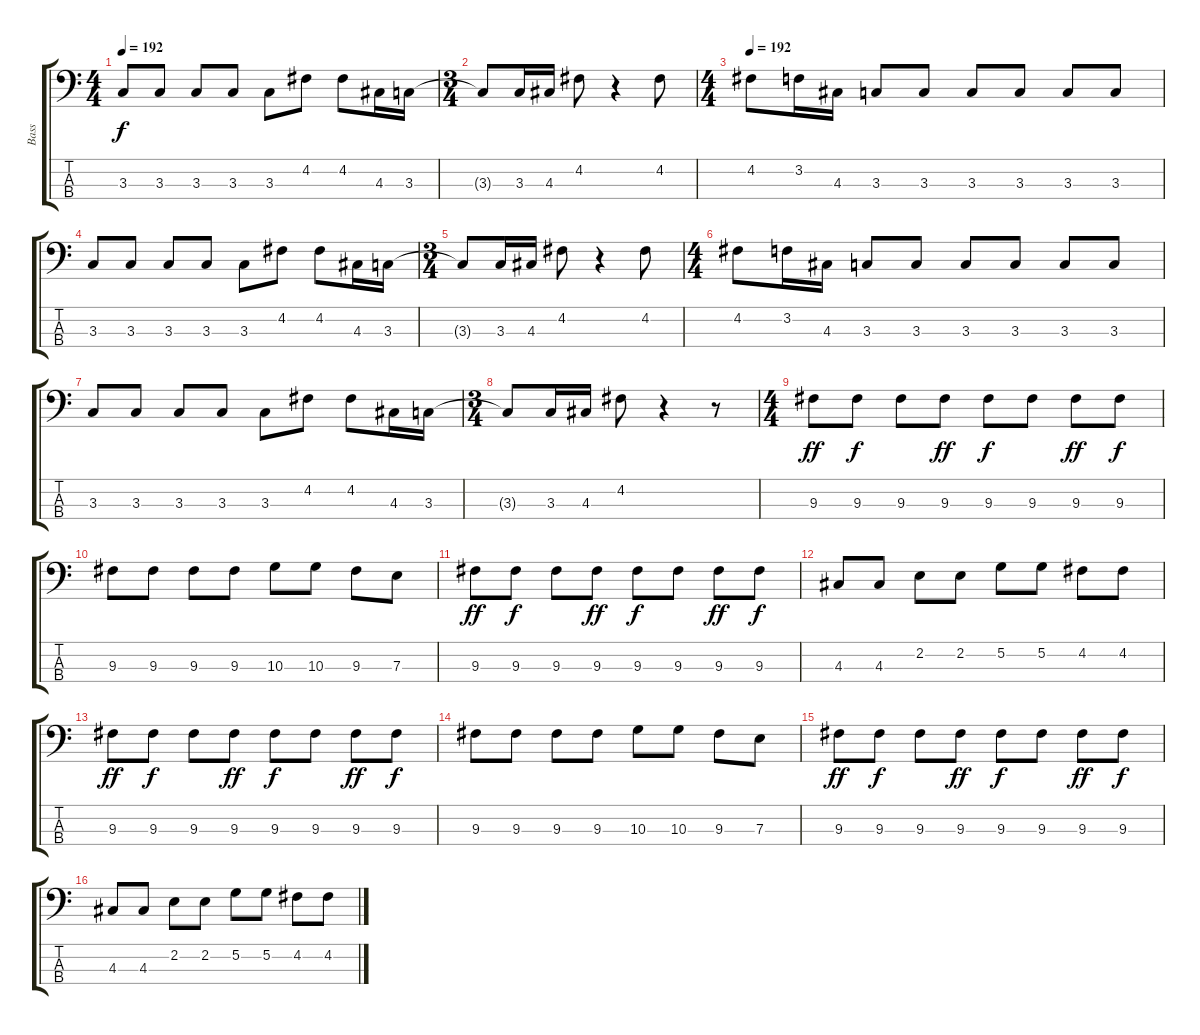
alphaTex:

\track ("Bass" "Bass") {instrument electricbassfinger}
\staff {score tabs}
\tuning (G2 D2 A1 E1) {hide}
\ts (4 4)
\tempo 192
\clef f4
\ks c
3.3.8{dy f} 3.3.8 3.3.8 3.3.8 3.3.8 4.2.8 4.2.8 4.3.16 3.3.16 |
\ts (3 4)
3.3{t}.8 3.3.16 4.3.16 4.2.8 r.4 4.2.8 |
\ts (4 4)
\tempo 192
4.2.8 3.2.16 4.3.16 3.3.8 3.3.8 3.3.8 3.3.8 3.3.8 3.3.8 |
3.3.8 3.3.8 3.3.8 3.3.8 3.3.8 4.2.8 4.2.8 4.3.16 3.3.16 |
\ts (3 4)
3.3{t}.8 3.3.16 4.3.16 4.2.8 r.4 4.2.8 |
\ts (4 4)
4.2.8 3.2.16 4.3.16 3.3.8 3.3.8 3.3.8 3.3.8 3.3.8 3.3.8 |
3.3.8 3.3.8 3.3.8 3.3.8 3.3.8 4.2.8 4.2.8 4.3.16 3.3.16 |
\ts (3 4)
3.3{t}.8 3.3.16 4.3.16 4.2.8 r.4 r.8 |
\ts (4 4)
9.3.8{dy ff} 9.3.8{dy f} 9.3.8 9.3.8{dy ff} 9.3.8{dy f} 9.3.8 9.3.8{dy ff} 9.3.8{dy f} |
9.3.8 9.3.8 9.3.8 9.3.8 10.3.8 10.3.8 9.3.8 7.3.8 |
9.3.8{dy ff} 9.3.8{dy f} 9.3.8 9.3.8{dy ff} 9.3.8{dy f} 9.3.8 9.3.8{dy ff} 9.3.8{dy f} |
4.3.8 4.3.8 2.2.8 2.2.8 5.2.8 5.2.8 4.2.8 4.2.8 |
9.3.8{dy ff} 9.3.8{dy f} 9.3.8 9.3.8{dy ff} 9.3.8{dy f} 9.3.8 9.3.8{dy ff} 9.3.8{dy f} |
9.3.8 9.3.8 9.3.8 9.3.8 10.3.8 10.3.8 9.3.8 7.3.8 |
9.3.8{dy ff} 9.3.8{dy f} 9.3.8 9.3.8{dy ff} 9.3.8{dy f} 9.3.8 9.3.8{dy ff} 9.3.8{dy f} |
4.3.8 4.3.8 2.2.8 2.2.8 5.2.8 5.2.8 4.2.8 4.2.8
